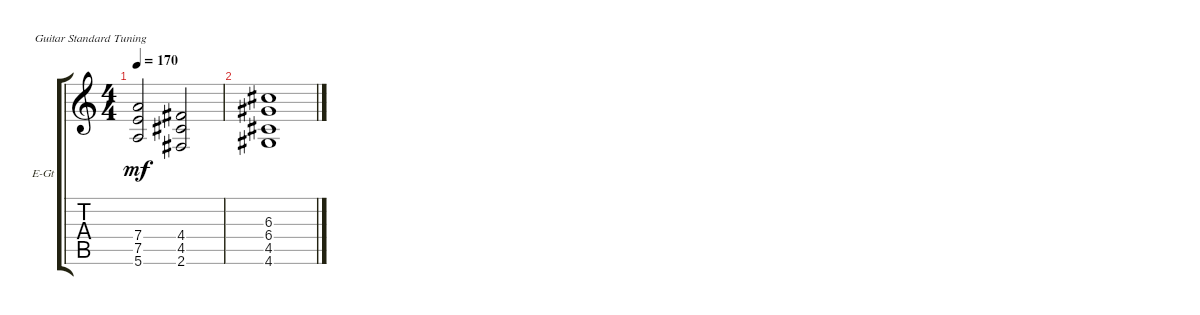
\bracketExtendMode groupsimilarinstruments
\firstSystemTrackNameOrientation horizontal
\otherSystemsTrackNameOrientation horizontal
\track ("Ðèòì" "E-Gt") {instrument overdrivenguitar}
\staff {score tabs}
\tuning (E4 B3 G3 D3 A2 E2)
\ts (4 4)
\tempo 170
\clef g2
\ks c
(5.6{t} 7.5{t} 7.4{t}).2{dy mf} (2.6 4.5 4.4).2 |
(4.6 4.5 6.4 6.3).1
